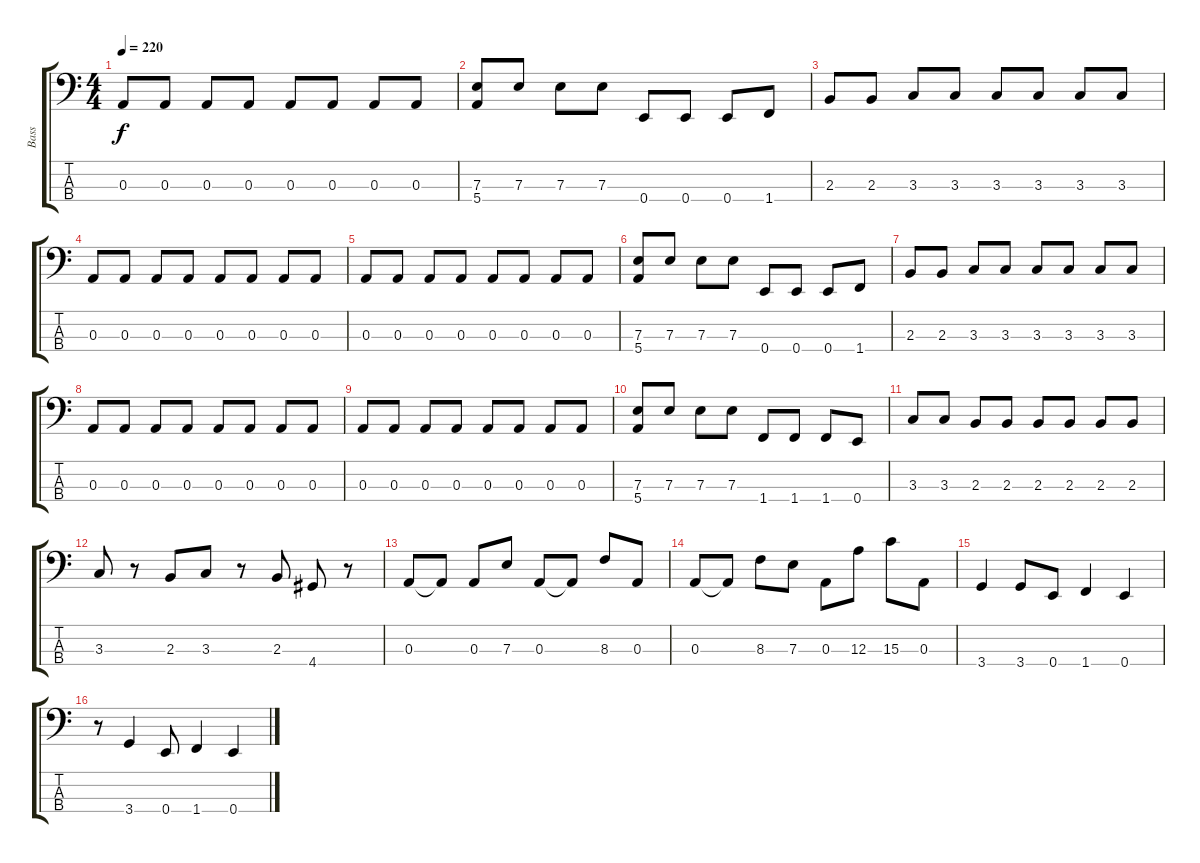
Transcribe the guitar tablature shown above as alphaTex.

\track ("Bass" "Bass") {instrument electricbasspick}
\staff {score tabs}
\tuning (G2 D2 A1 E1) {hide}
\ts (4 4)
\tempo 220
\clef f4
\ks c
0.3.8{dy f} 0.3.8 0.3.8 0.3.8 0.3.8 0.3.8 0.3.8 0.3.8 |
(7.3 5.4).8 7.3.8 7.3.8 7.3.8 0.4.8 0.4.8 0.4.8 1.4.8 |
2.3.8 2.3.8 3.3.8 3.3.8 3.3.8 3.3.8 3.3.8 3.3.8 |
0.3.8 0.3.8 0.3.8 0.3.8 0.3.8 0.3.8 0.3.8 0.3.8 |
0.3.8 0.3.8 0.3.8 0.3.8 0.3.8 0.3.8 0.3.8 0.3.8 |
(7.3 5.4).8 7.3.8 7.3.8 7.3.8 0.4.8 0.4.8 0.4.8 1.4.8 |
2.3.8 2.3.8 3.3.8 3.3.8 3.3.8 3.3.8 3.3.8 3.3.8 |
0.3.8 0.3.8 0.3.8 0.3.8 0.3.8 0.3.8 0.3.8 0.3.8 |
0.3.8 0.3.8 0.3.8 0.3.8 0.3.8 0.3.8 0.3.8 0.3.8 |
(7.3 5.4).8 7.3.8 7.3.8 7.3.8 1.4.8 1.4.8 1.4.8 0.4.8 |
3.3.8 3.3.8 2.3.8 2.3.8 2.3.8 2.3.8 2.3.8 2.3.8 |
3.3.8 r.8 2.3.8 3.3.8 r.8 2.3.8 4.4.8 r.8 |
0.3.8 0.3{t}.8 0.3.8 7.3.8 0.3.8 0.3{t}.8 8.3.8 0.3.8 |
0.3.8 0.3{t}.8 8.3.8 7.3.8 0.3.8 12.3.8 15.3.8 0.3.8 |
3.4.4 3.4.8 0.4.8 1.4.4 0.4.4 |
r.8 3.4.4 0.4.8 1.4.4 0.4.4
